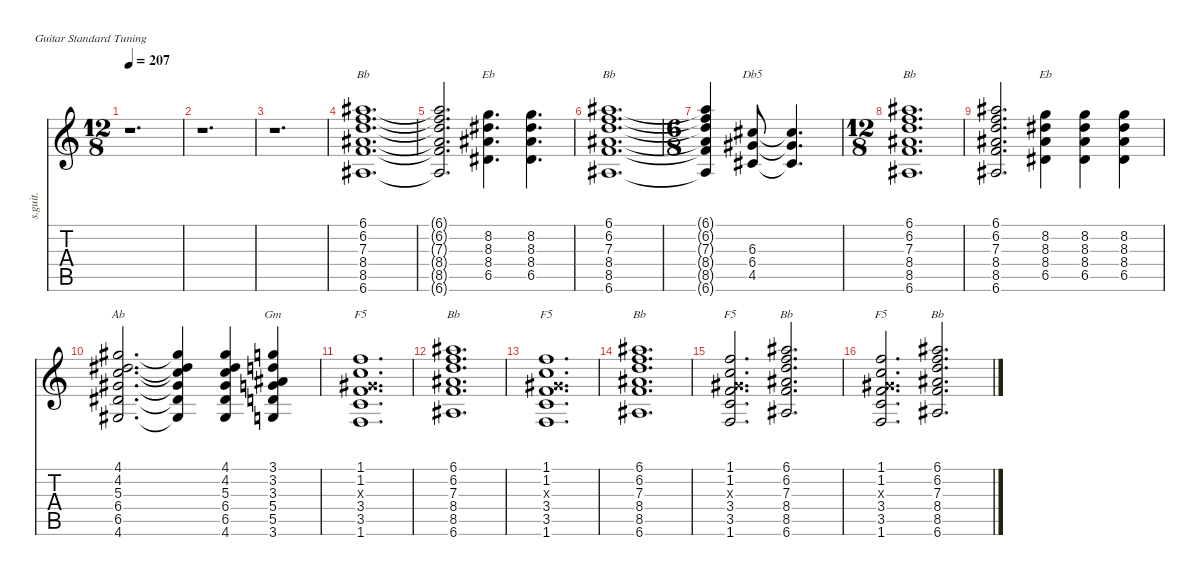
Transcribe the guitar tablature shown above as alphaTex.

\defaultSystemsLayout 4
\hideDynamics
\bracketExtendMode nobrackets
\track ("Brian May | Guitar II" "s.guit.") {instrument distortionguitar}
\staff {score tabs}
\tuning (E4 B3 G3 D3 A2 E2)
\chord ("Bb" 3 1 2 2 0 x) {showdiagram false}
\chord ("Eb" 3 1 2 2 0 x) {showdiagram false}
\chord ("Db5" 3 1 2 2 0 x) {showdiagram false}
\chord ("Ab" 3 1 2 2 0 x) {showdiagram false}
\chord ("Gm" 3 1 2 2 0 x) {showdiagram false}
\chord ("F5" 3 1 2 2 0 x) {showdiagram false}
\ts (12 8)
\tempo 207
\clef g2
\ks c
r.1{d dy f} |
r.1{d} |
r.1{d} |
(6.1{acc #} 6.2 7.3 8.4{acc #} 8.5 6.6{acc #}).1{d ch "Bb" lyrics (0 "") lyrics (1 "") lyrics (2 "") lyrics (3 "") lyrics (4 "")} |
(6.1{t acc #} 6.2{t} 7.3{t} 8.4{t acc #} 8.5{t} 6.6{t acc #}).2{d lyrics (0 "") lyrics (1 "") lyrics (2 "") lyrics (3 "") lyrics (4 "")} (8.2 8.3{acc #} 8.4{acc #} 6.5{acc #}).4{d ch "Eb" lyrics (0 "") lyrics (1 "") lyrics (2 "") lyrics (3 "") lyrics (4 "")} (8.2 8.3{acc #} 8.4{acc #} 6.5{acc #}).4{d lyrics (0 "") lyrics (1 "") lyrics (2 "") lyrics (3 "") lyrics (4 "")} |
(6.1{acc #} 6.2 7.3 8.4{acc #} 8.5 6.6{acc #}).1{d ch "Bb" lyrics (0 "") lyrics (1 "") lyrics (2 "") lyrics (3 "") lyrics (4 "")} |
\ts (6 8)
\beaming (8 2 2 2 2)
(6.1{t acc #} 6.2{t} 7.3{t} 8.4{t acc #} 8.5{t} 6.6{t acc #}).4{lyrics (0 "") lyrics (1 "") lyrics (2 "") lyrics (3 "") lyrics (4 "")} (6.3{acc #} 6.4{acc #} 4.5{acc #}).8{ch "Db5" lyrics (0 "") lyrics (1 "") lyrics (2 "") lyrics (3 "") lyrics (4 "")} (6.3{t acc #} 6.4{t acc #} 4.5{t acc #}).4{d lyrics (0 "") lyrics (1 "") lyrics (2 "") lyrics (3 "") lyrics (4 "")} |
\ts (12 8)
\beaming (8 2 2 2 2)
(6.1{acc #} 6.2 7.3 8.4{acc #} 8.5 6.6{acc #}).1{d ch "Bb" lyrics (0 "") lyrics (1 "") lyrics (2 "") lyrics (3 "") lyrics (4 "")} |
(6.1{acc #} 6.2 7.3 8.4{acc #} 8.5 6.6{acc #}).2{d lyrics (0 "") lyrics (1 "") lyrics (2 "") lyrics (3 "") lyrics (4 "")} (8.2 8.3{acc #} 8.4{acc #} 6.5{acc #}).4{ch "Eb" lyrics (0 "") lyrics (1 "") lyrics (2 "") lyrics (3 "") lyrics (4 "")} (8.2 8.3{acc #} 8.4{acc #} 6.5{acc #}).4{lyrics (0 "") lyrics (1 "") lyrics (2 "") lyrics (3 "") lyrics (4 "")} (8.2 8.3{acc #} 8.4{acc #} 6.5{acc #}).4{lyrics (0 "") lyrics (1 "") lyrics (2 "") lyrics (3 "") lyrics (4 "")} |
(4.1{acc #} 4.2{acc #} 5.3 6.4{acc #} 6.5{acc #} 4.6{acc #}).2{d ch "Ab" lyrics (0 "") lyrics (1 "") lyrics (2 "") lyrics (3 "") lyrics (4 "")} (4.1{t acc #} 4.2{t acc #} 5.3{t} 6.4{t acc #} 6.5{t acc #} 4.6{t acc #}).4{lyrics (0 "") lyrics (1 "") lyrics (2 "") lyrics (3 "") lyrics (4 "")} (4.1{acc #} 4.2{acc #} 5.3 6.4{acc #} 6.5{acc #} 4.6{acc #}).4{lyrics (0 "") lyrics (1 "") lyrics (2 "") lyrics (3 "") lyrics (4 "")} (3.1 3.2 3.3{acc #} 5.4 5.5 3.6).4{ch "Gm" lyrics (0 "") lyrics (1 "") lyrics (2 "") lyrics (3 "") lyrics (4 "")} |
(1.1 1.2 1.3{x acc #} 3.4 3.5 1.6).1{d ch "F5" lyrics (0 "") lyrics (1 "") lyrics (2 "") lyrics (3 "") lyrics (4 "")} |
(6.1{acc #} 6.2 7.3 8.4{acc #} 8.5 6.6{acc #}).1{d ch "Bb" lyrics (0 "") lyrics (1 "") lyrics (2 "") lyrics (3 "") lyrics (4 "")} |
(1.1 1.2 1.3{x acc #} 3.4 3.5 1.6).1{d ch "F5" lyrics (0 "") lyrics (1 "") lyrics (2 "") lyrics (3 "") lyrics (4 "")} |
(6.1{acc #} 6.2 7.3 8.4{acc #} 8.5 6.6{acc #}).1{d ch "Bb" lyrics (0 "") lyrics (1 "") lyrics (2 "") lyrics (3 "") lyrics (4 "")} |
(1.1 1.2 1.3{x acc #} 3.4 3.5 1.6).2{d ch "F5" lyrics (0 "") lyrics (1 "") lyrics (2 "") lyrics (3 "") lyrics (4 "")} (6.1{acc #} 6.2 7.3 8.4{acc #} 8.5 6.6{acc #}).2{d ch "Bb" lyrics (0 "") lyrics (1 "") lyrics (2 "") lyrics (3 "") lyrics (4 "")} |
(1.1 1.2 1.3{x acc #} 3.4 3.5 1.6).2{d ch "F5" lyrics (0 "") lyrics (1 "") lyrics (2 "") lyrics (3 "") lyrics (4 "")} (6.1{acc #} 6.2 7.3 8.4{acc #} 8.5 6.6{acc #}).2{d ch "Bb" lyrics (0 "") lyrics (1 "") lyrics (2 "") lyrics (3 "") lyrics (4 "")}
